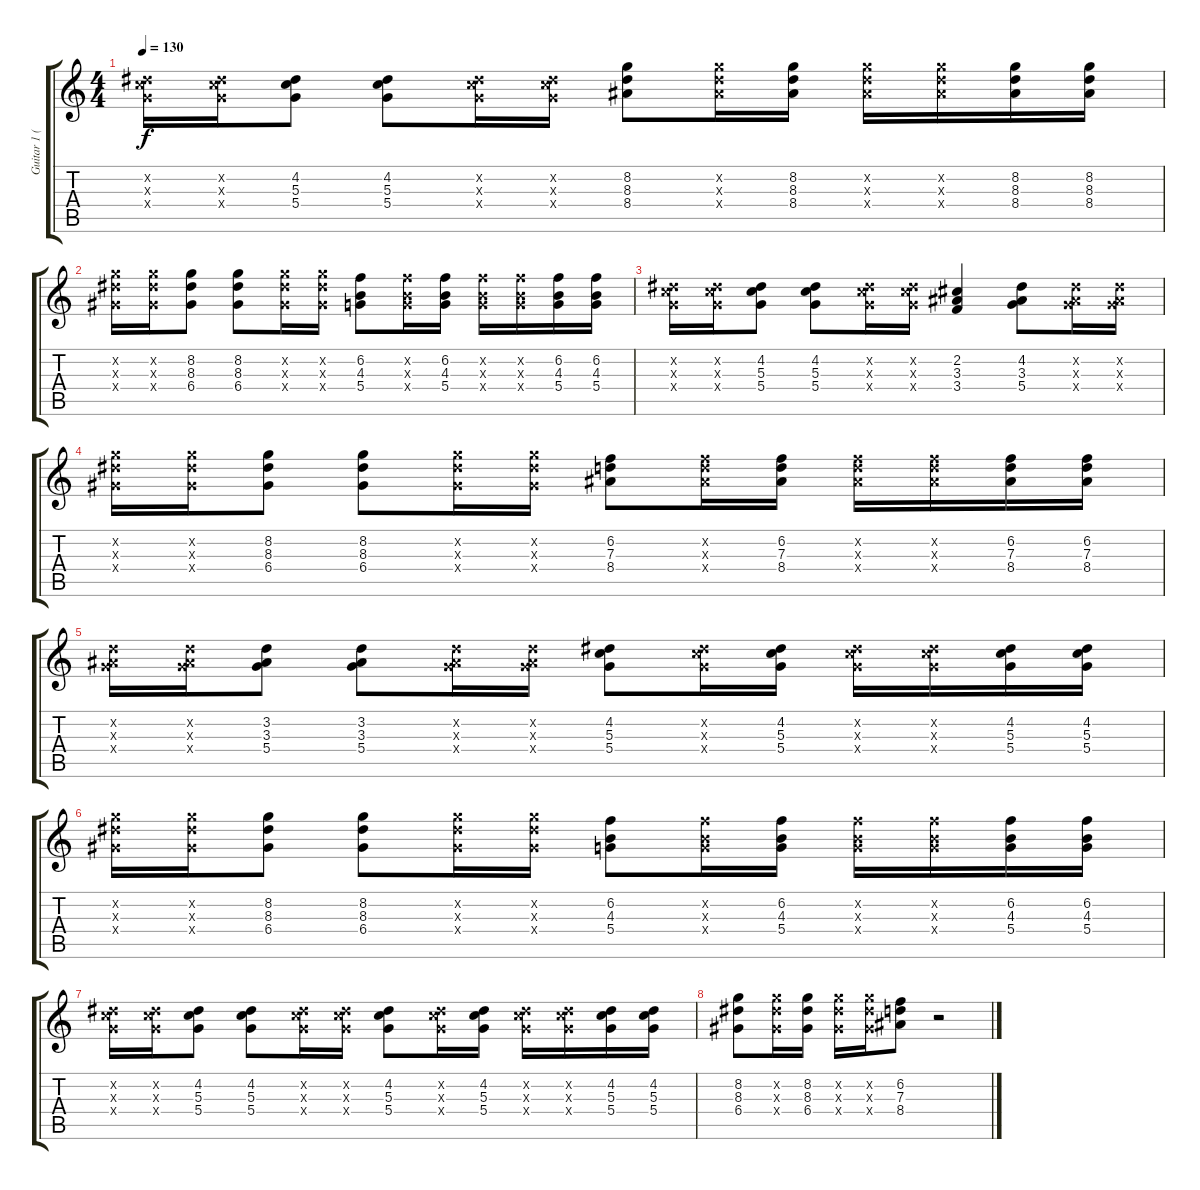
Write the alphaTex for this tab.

\track ("Guitar 1 (R)" "Guitar 1 (") {instrument distortionguitar}
\staff {score tabs}
\tuning (E4 B3 G3 D3 A2 E2) {hide}
\ts (4 4)
\tempo 130
\clef g2
\ks c
(4.2{x} 5.3{x} 5.4{x}).16{dy f} (4.2{x} 5.3{x} 5.4{x}).16 (4.2 5.3 5.4).8 (4.2 5.3 5.4).8 (4.2{x} 5.3{x} 5.4{x}).16 (4.2{x} 5.3{x} 5.4{x}).16 (8.2 8.3 8.4).8 (8.2{x} 8.3{x} 8.4{x}).16 (8.2 8.3 8.4).16 (8.2{x} 8.3{x} 8.4{x}).16 (8.2{x} 8.3{x} 8.4{x}).16 (8.2 8.3 8.4).16 (8.2 8.3 8.4).16 |
(8.2{x} 8.3{x} 6.4{x}).16 (8.2{x} 8.3{x} 6.4{x}).16 (8.2 8.3 6.4).8 (8.2 8.3 6.4).8 (8.2{x} 8.3{x} 6.4{x}).16 (8.2{x} 8.3{x} 6.4{x}).16 (6.2 4.3 5.4).8 (6.2{x} 4.3{x} 5.4{x}).16 (6.2 4.3 5.4).16 (6.2{x} 4.3{x} 5.4{x}).16 (6.2{x} 4.3{x} 5.4{x}).16 (6.2 4.3 5.4).16 (6.2 4.3 5.4).16 |
(4.2{x} 5.3{x} 5.4{x}).16 (4.2{x} 5.3{x} 5.4{x}).16 (4.2 5.3 5.4).8 (4.2 5.3 5.4).8 (4.2{x} 5.3{x} 5.4{x}).16 (4.2{x} 5.3{x} 5.4{x}).16 (2.2 3.3 3.4).4 (4.2 3.3 5.4).8 (4.2{x} 3.3{x} 5.4{x}).16 (4.2{x} 3.3{x} 5.4{x}).16 |
(8.2{x} 8.3{x} 6.4{x}).16 (8.2{x} 8.3{x} 6.4{x}).16 (8.2 8.3 6.4).8 (8.2 8.3 6.4).8 (8.2{x} 8.3{x} 6.4{x}).16 (8.2{x} 8.3{x} 6.4{x}).16 (6.2 7.3 8.4).8 (6.2{x} 7.3{x} 8.4{x}).16 (6.2 7.3 8.4).16 (6.2{x} 7.3{x} 8.4{x}).16 (6.2{x} 7.3{x} 8.4{x}).16 (6.2 7.3 8.4).16 (6.2 7.3 8.4).16 |
(3.2{x} 3.3{x} 5.4{x}).16 (3.2{x} 3.3{x} 5.4{x}).16 (3.2 3.3 5.4).8 (3.2 3.3 5.4).8 (3.2{x} 3.3{x} 5.4{x}).16 (3.2{x} 3.3{x} 5.4{x}).16 (4.2 5.3 5.4).8 (4.2{x} 5.3{x} 5.4{x}).16 (4.2 5.3 5.4).16 (4.2{x} 5.3{x} 5.4{x}).16 (4.2{x} 5.3{x} 5.4{x}).16 (4.2 5.3 5.4).16 (4.2 5.3 5.4).16 |
(8.2{x} 8.3{x} 6.4{x}).16 (8.2{x} 8.3{x} 6.4{x}).16 (8.2 8.3 6.4).8 (8.2 8.3 6.4).8 (8.2{x} 8.3{x} 6.4{x}).16 (8.2{x} 8.3{x} 6.4{x}).16 (6.2 4.3 5.4).8 (6.2{x} 4.3{x} 5.4{x}).16 (6.2 4.3 5.4).16 (6.2{x} 4.3{x} 5.4{x}).16 (6.2{x} 4.3{x} 5.4{x}).16 (6.2 4.3 5.4).16 (6.2 4.3 5.4).16 |
(4.2{x} 5.3{x} 5.4{x}).16 (4.2{x} 5.3{x} 5.4{x}).16 (4.2 5.3 5.4).8 (4.2 5.3 5.4).8 (4.2{x} 5.3{x} 5.4{x}).16 (4.2{x} 5.3{x} 5.4{x}).16 (4.2 5.3 5.4).8 (4.2{x} 5.3{x} 5.4{x}).16 (4.2 5.3 5.4).16 (4.2{x} 5.3{x} 5.4{x}).16 (4.2{x} 5.3{x} 5.4{x}).16 (4.2 5.3 5.4).16 (4.2 5.3 5.4).16 |
(8.2 8.3 6.4).8 (8.2{x} 8.3{x} 6.4{x}).16 (8.2 8.3 6.4).16 (8.2{x} 8.3{x} 6.4{x}).16 (8.2{x} 8.3{x} 6.4{x}).16 (6.2 7.3 8.4).8 r.2
